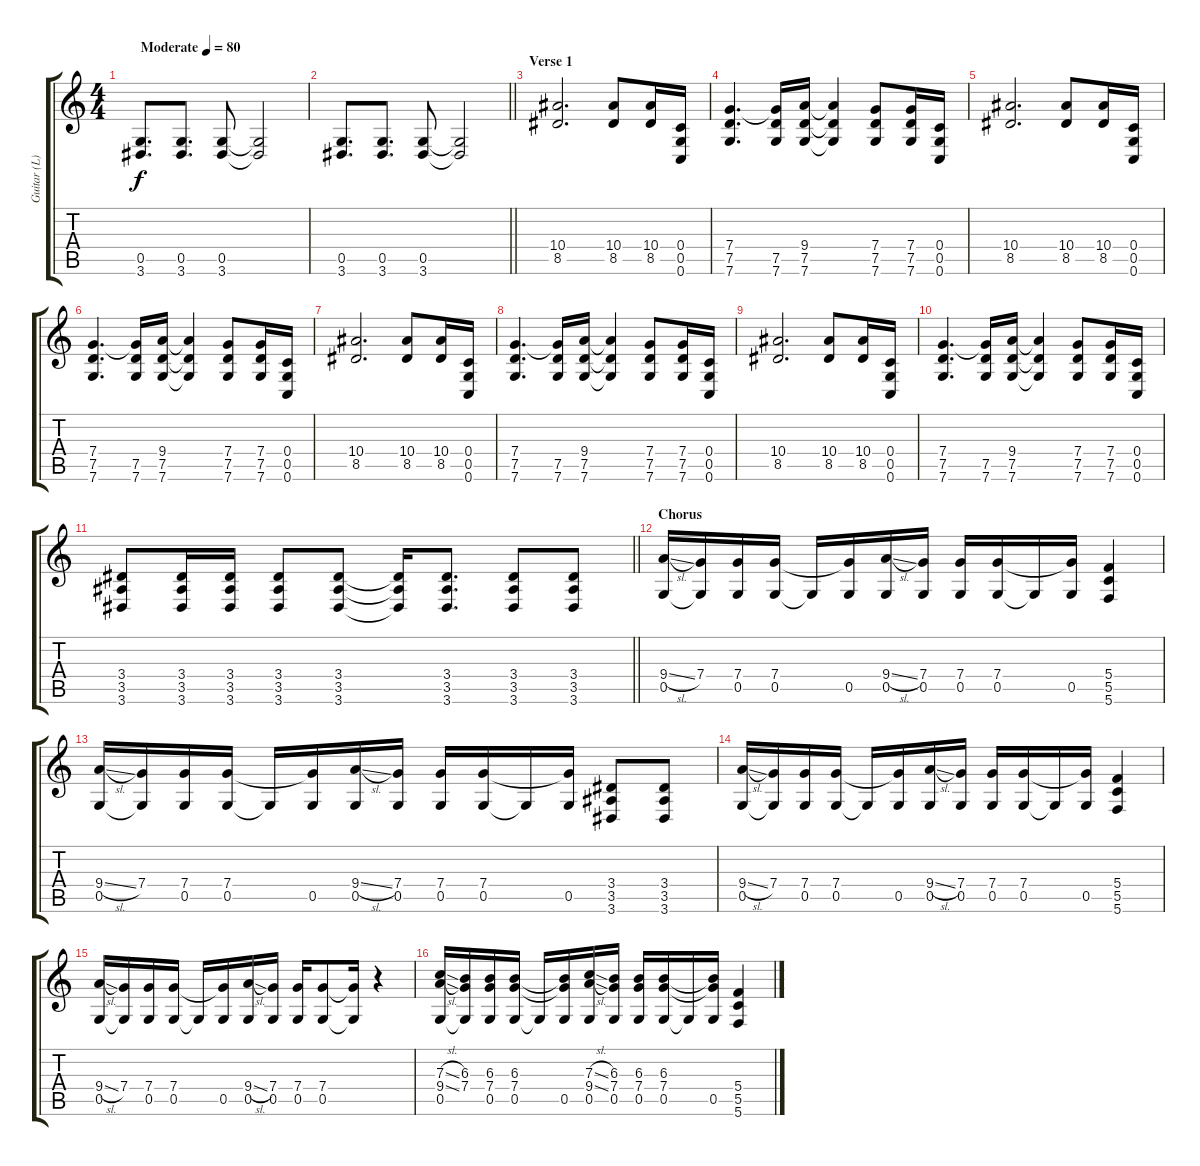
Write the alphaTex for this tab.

\track ("Guitar (L)" "Guitar (L)") {instrument distortionguitar}
\staff {score tabs}
\tuning (D4 A3 F3 C3 G2 C2) {hide}
\ts (4 4)
\tempo (80 "Moderate")
\clef g2
\ks c
(0.5 3.6).8{d dy f instrument distortionguitar} (0.5 3.6).8{d} (0.5 3.6).8 (0.5{t} 3.6{t}).2 |
\barLineRight lightlight
(0.5 3.6).8{d} (0.5 3.6).8{d} (0.5 3.6).8 (0.5{t} 3.6{t}).2 |
\section ("" "Verse 1")
(10.4 8.5).2{d instrument electricguitarclean} (10.4 8.5).8 (10.4 8.5).16 (0.4 0.5 0.6).16 |
(7.4 7.5 7.6).4{d} (7.4{t} 7.5 7.6).16 (9.4 7.5 7.6).16 (9.4{t} 7.5{t} 7.6{t}).4 (7.4 7.5 7.6).8 (7.4 7.5 7.6).16 (0.4 0.5 0.6).16 |
(10.4 8.5).2{d} (10.4 8.5).8 (10.4 8.5).16 (0.4 0.5 0.6).16 |
(7.4 7.5 7.6).4{d} (7.4{t} 7.5 7.6).16 (9.4 7.5 7.6).16 (9.4{t} 7.5{t} 7.6{t}).4 (7.4 7.5 7.6).8 (7.4 7.5 7.6).16 (0.4 0.5 0.6).16 |
(10.4 8.5).2{d} (10.4 8.5).8 (10.4 8.5).16 (0.4 0.5 0.6).16 |
(7.4 7.5 7.6).4{d} (7.4{t} 7.5 7.6).16 (9.4 7.5 7.6).16 (9.4{t} 7.5{t} 7.6{t}).4 (7.4 7.5 7.6).8 (7.4 7.5 7.6).16 (0.4 0.5 0.6).16 |
(10.4 8.5).2{d} (10.4 8.5).8 (10.4 8.5).16 (0.4 0.5 0.6).16 |
(7.4 7.5 7.6).4{d} (7.4{t} 7.5 7.6).16 (9.4 7.5 7.6).16 (9.4{t} 7.5{t} 7.6{t}).4 (7.4 7.5 7.6).8 (7.4 7.5 7.6).16 (0.4 0.5 0.6).16 |
\barLineRight lightlight
(3.4 3.5 3.6).8 (3.4 3.5 3.6).16 (3.4 3.5 3.6).16 (3.4 3.5 3.6).8 (3.4 3.5 3.6).8 (3.4{t} 3.5{t} 3.6{t}).16 (3.4 3.5 3.6).8{d} (3.4 3.5 3.6).8 (3.4 3.5 3.6).8 |
\section ("" "Chorus")
(9.4{sl} 0.5).16{instrument distortionguitar} (7.4 0.5{t}).16 (7.4 0.5).16 (7.4 0.5).16 0.5{t}.16 (7.4{t} 0.5).16 (9.4{sl} 0.5).16 (7.4 0.5).16 (7.4 0.5).16 (7.4 0.5).16 0.5{t}.16 (7.4{t} 0.5).16 (5.4 5.5 5.6).4 |
(9.4{sl} 0.5).16 (7.4 0.5{t}).16 (7.4 0.5).16 (7.4 0.5).16 0.5{t}.16 (7.4{t} 0.5).16 (9.4{sl} 0.5).16 (7.4 0.5).16 (7.4 0.5).16 (7.4 0.5).16 0.5{t}.16 (7.4{t} 0.5).16 (3.4 3.5 3.6).8 (3.4 3.5 3.6).8 |
(9.4{sl} 0.5).16 (7.4 0.5{t}).16 (7.4 0.5).16 (7.4 0.5).16 0.5{t}.16 (7.4{t} 0.5).16 (9.4{sl} 0.5).16 (7.4 0.5).16 (7.4 0.5).16 (7.4 0.5).16 0.5{t}.16 (7.4{t} 0.5).16 (5.4 5.5 5.6).4 |
(9.4{sl} 0.5).16 (7.4 0.5{t}).16 (7.4 0.5).16 (7.4 0.5).16 0.5{t}.16 (7.4{t} 0.5).16 (9.4{sl} 0.5).16 (7.4 0.5).16 (7.4 0.5).16 (7.4 0.5).8 (7.4{t} 0.5{t}).16 r.4 |
(7.3{sl} 9.4{sl} 0.5).16 (6.3 7.4 0.5{t}).16 (6.3 7.4 0.5).16 (6.3 7.4 0.5).16 0.5{t}.16 (6.3{t} 7.4{t} 0.5).16 (7.3{sl} 9.4{sl} 0.5).16 (6.3 7.4 0.5).16 (6.3 7.4 0.5).16 (6.3 7.4 0.5).16 0.5{t}.16 (6.3{t} 7.4{t} 0.5).16 (5.4 5.5 5.6).4
